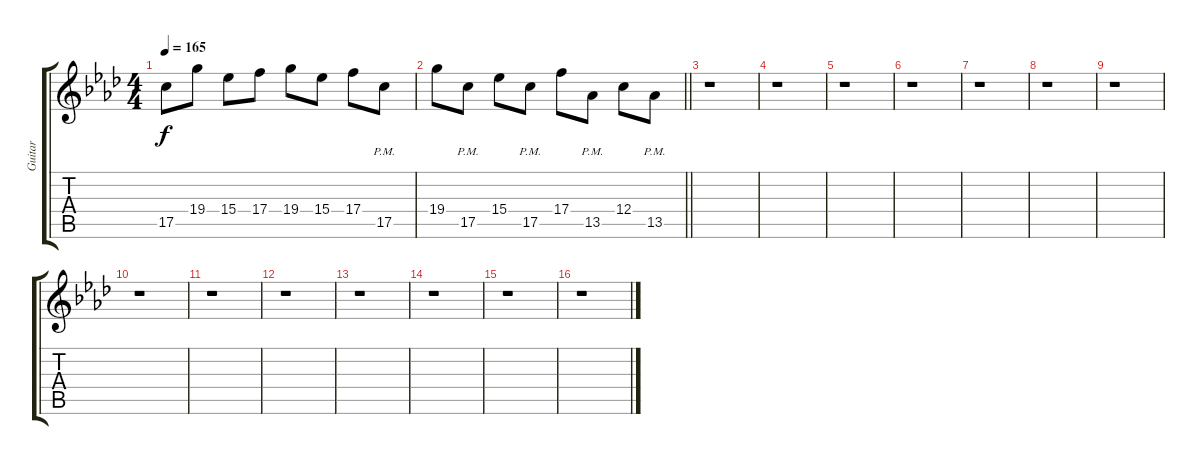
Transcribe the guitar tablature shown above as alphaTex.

\track ("Guitar" "Guitar") {instrument distortionguitar}
\staff {score tabs}
\tuning (D4 A3 F3 C3 G2 C2) {hide}
\ts (4 4)
\tempo 165
\clef g2
\ks ab
17.5.8{dy f} 19.4.8 15.4.8 17.4.8 19.4.8 15.4.8 17.4.8 17.5{pm}.8 |
\barLineRight lightlight
19.4.8 17.5{pm}.8 15.4.8 17.5{pm}.8 17.4.8 13.5{pm}.8 12.4.8 13.5{pm}.8 |
\section ("" "")
r.1 |
r.1 |
r.1 |
r.1 |
r.1 |
r.1 |
r.1 |
r.1 |
r.1 |
r.1 |
r.1 |
r.1 |
r.1 |
r.1
